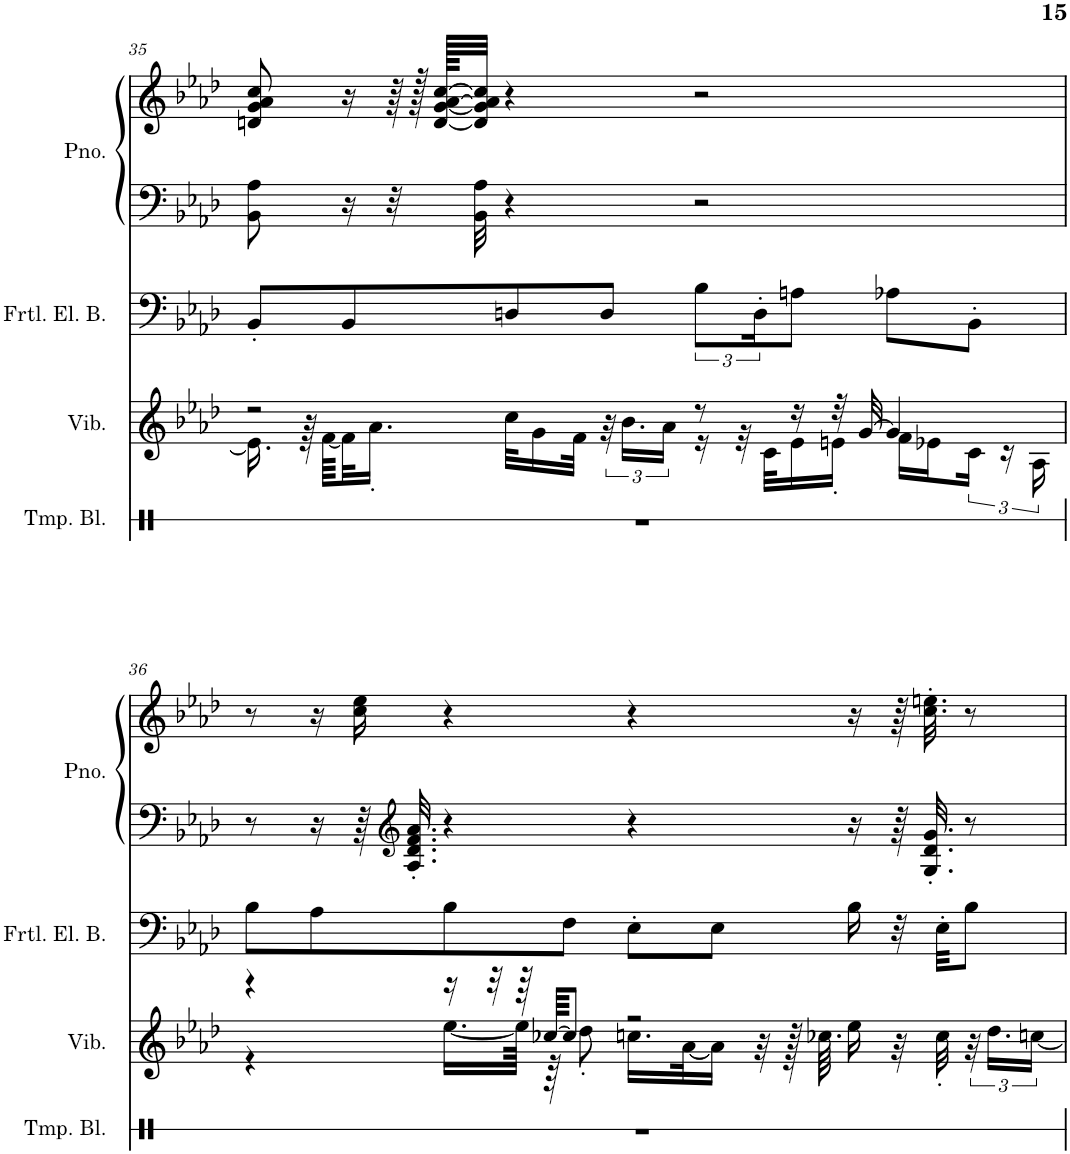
**kern	**kern	**kern	**kern	**kern
*part4	*part3	*part2	*part1	*part1
*staff5	*staff4	*staff3	*staff2	*staff1
*I"Temple Blocks	*I"Vibraphone	*I"Fretless Electric Bass	*I"Piano, Donna Lee	*
*I'Tmp. Bl.	*I'Vib.	*I'Frtl. El. B.	*I'Pno.	*
!!LO:PB:g=z
*clefX	*clefG2	*clefF4	*clefF4	*clefG2
*	*	*Trd7c12	*	*
*k[]	*k[b-e-a-d-]	*k[b-e-a-d-]	*k[b-e-a-d-]	*k[b-e-a-d-]
*M4/4	*M4/4	*M4/4	*M4/4	*M4/4
=35	=35	=35	=35	=35
*	*^	*	*	*
1r	2r	16.e-\]	8BB-'/L	8BB-\ 8A-\	8dn/ 8g/ 8a-/ 8cc/
.	.	64r	.	.	.
.	.	[64f\KLLL	.	.	.
.	.	32f\J]	8BB-/	16r	16r
.	.	16.a-'\JJ	.	.	.
.	.	.	.	32r	64r
.	.	.	.	.	128r
.	.	.	.	.	[128d/ [128g/ [128a-/ [128cc/KKLLL
.	.	.	.	32BB-\ 32A-\	32d/] 32g/] 32a-/] 32cc/]JJJ
.	.	32cc\KLL	8Dn/	4r	4r
.	.	16g\	.	.	.
.	.	32f\JJk	.	.	.
.	.	48r	8D/J	.	.
.	.	24.b-\LL	.	.	.
.	.	24a-\JJ	.	.	.
.	8r	16r	12B-\L	2r	2r
.	.	32r	.	.	.
.	.	.	24D'\K	.	.
.	.	32c\KLL	.	.	.
.	16r	16e-\	8An\J	.	.
.	32r	16en'\JJ	.	.	.
.	[32g/	.	.	.	.
.	4g/]	16f\LL	8A-X\L	.	.
.	.	16e-X\	.	.	.
.	.	24c\JJ	8BB-'\J	.	.
.	.	24r	.	.	.
.	.	24A-\	.	.	.
!!LO:LB:g=z
=36	=36	=36	=36	=36	=36
1r	4r	4r	8B-\L	8r	8r
.	.	.	8A-\	16r	16r
.	.	.	.	64r	16cc\ 16ee-\
*	*	*	*	*clefG2	*
.	.	.	.	32.A-/' 32.d-/' 32.f/' 32.a-/'	.
.	16r	[16.ee-\LL	8B-\	4r	4r
.	32r	.	.	.	.
.	64r	64ee-\JJkk]	.	.	.
.	[64cc-X/KKKL	64r	.	.	.
.	8cc-/J]	8dd-'\	8F\J	.	.
.	2r	16.ccn\LL	8E-'\L	4r	4r
.	.	[32a-\K	.	.	.
.	.	16a-\JJ]	8E-\J	.	.
.	.	32r	.	.	.
.	.	128r	.	.	.
.	.	64.cc-X\	.	.	.
.	.	16ee-\	16B-\	16r	16r
.	.	32r	32r	64r	64r
.	.	.	.	32.G/' 32.d-/' 32.g/'	32.cc\' 32.een\'
.	.	32cc-'\	32E-'\KKL	.	.
.	.	48r	8B-\J	8r	8r
.	.	24.dd-\LL	.	.	.
.	.	[24ccn\JJ	.	.	.
*	*v	*v	*	*	*
=	=	=	=	=
*-	*-	*-	*-	*-
